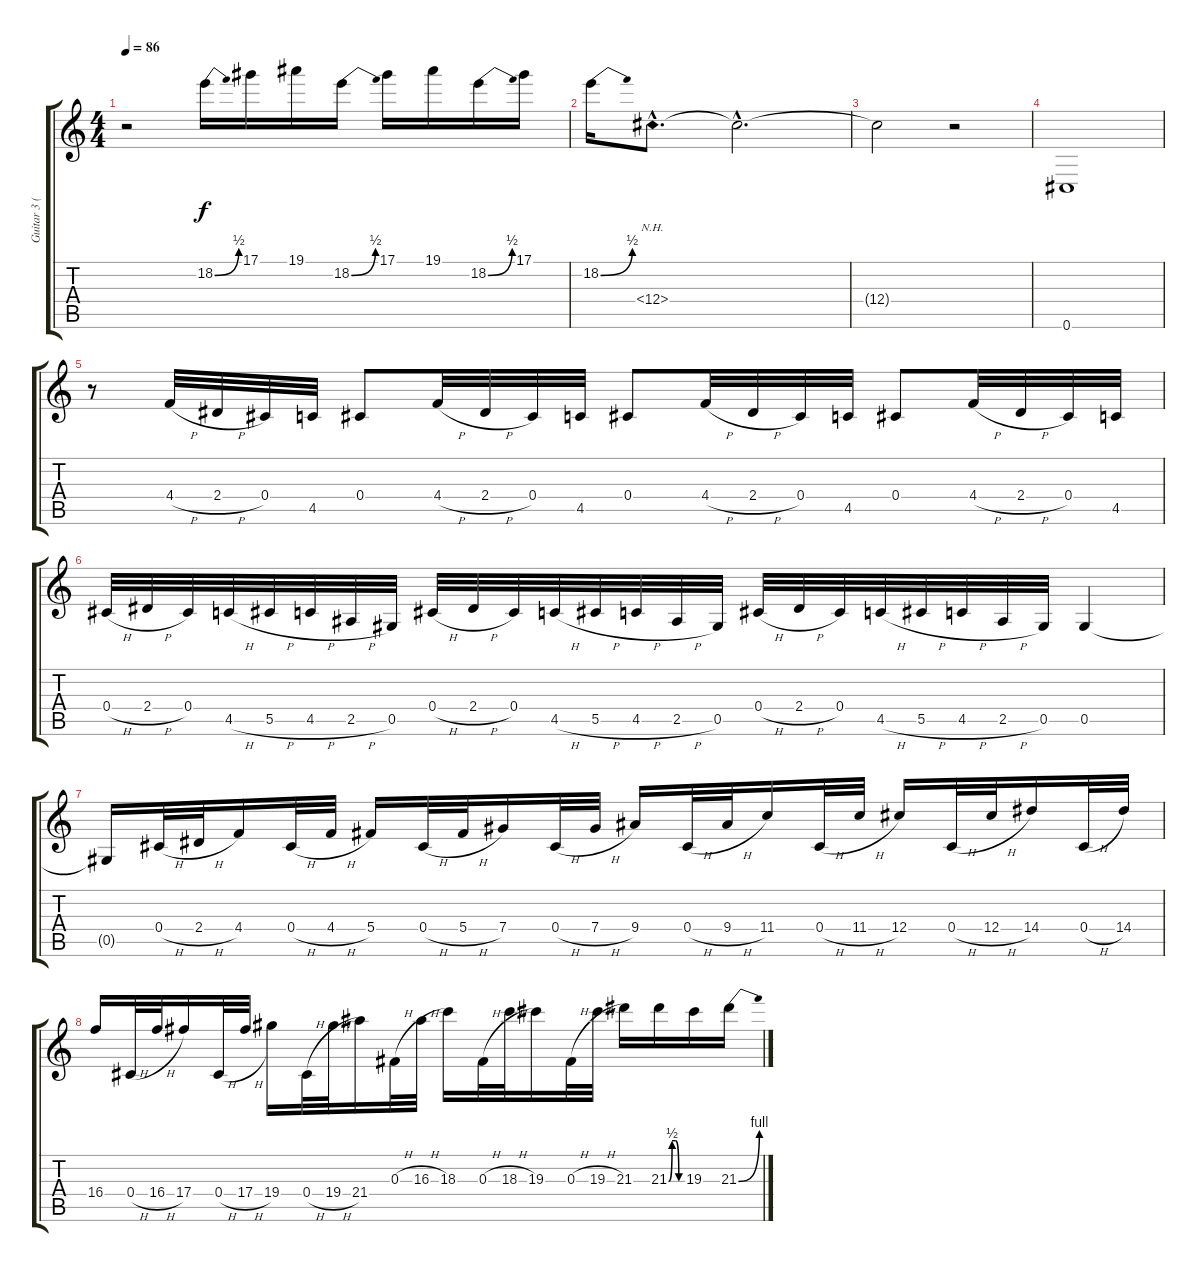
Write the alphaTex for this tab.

\track ("Guitar 3 (Solo)" "Guitar 3 (") {instrument distortionguitar}
\staff {score tabs}
\tuning (Eb4 Bb3 Gb3 Db3 Ab2 Db2) {hide}
\ts (4 4)
\tempo 86
\clef g2
\ks c
r.2{dy f} 18.2{be (bend 0 0 60 2)}.16 17.1.16 19.1.16 18.2{be (bend 0 0 60 2)}.16 17.1.16 19.1.16 18.2{be (bend 0 0 60 2)}.16 17.1.16 |
18.2{be (bend 0 0 60 2)}.16 12.4{nh hac}.8{d} 12.4{hac t}.2{d} |
12.4{t}.2 r.2 |
0.6.1 |
r.8 4.4{h}.32 2.4{h}.32 0.4.32 4.5.32 0.4.8 4.4{h}.32 2.4{h}.32 0.4.32 4.5.32 0.4.8 4.4{h}.32 2.4{h}.32 0.4.32 4.5.32 0.4.8 4.4{h}.32 2.4{h}.32 0.4.32 4.5.32 |
0.4{h}.32 2.4{h}.32 0.4.32 4.5{h}.32 5.5{h}.32 4.5{h}.32 2.5{h}.32 0.5.32 0.4{h}.32 2.4{h}.32 0.4.32 4.5{h}.32 5.5{h}.32 4.5{h}.32 2.5{h}.32 0.5.32 0.4{h}.32 2.4{h}.32 0.4.32 4.5{h}.32 5.5{h}.32 4.5{h}.32 2.5{h}.32 0.5.32 0.5.4 |
0.5{t}.16 0.4{h}.32 2.4{h}.32 4.4.16 0.4{h}.32 4.4{h}.32 5.4.16 0.4{h}.32 5.4{h}.32 7.4.16 0.4{h}.32 7.4{h}.32 9.4.16 0.4{h}.32 9.4{h}.32 11.4.16 0.4{h}.32 11.4{h}.32 12.4.16 0.4{h}.32 12.4{h}.32 14.4.16 0.4{h}.32 14.4.32 |
16.4.16 0.4{h}.32 16.4{h}.32 17.4.16 0.4{h}.32 17.4{h}.32 19.4.16 0.4{h}.32 19.4{h}.32 21.4.16 0.3{h}.32 16.3{h}.32 18.3.16 0.3{h}.32 18.3{h}.32 19.3.16 0.3{h}.32 19.3{h}.32 21.3.16 21.3{be (custom 0 0 15 2 30 2 45 0 60 0)}.16 19.3.16 21.3{be (bend 0 0 60 4)}.16
